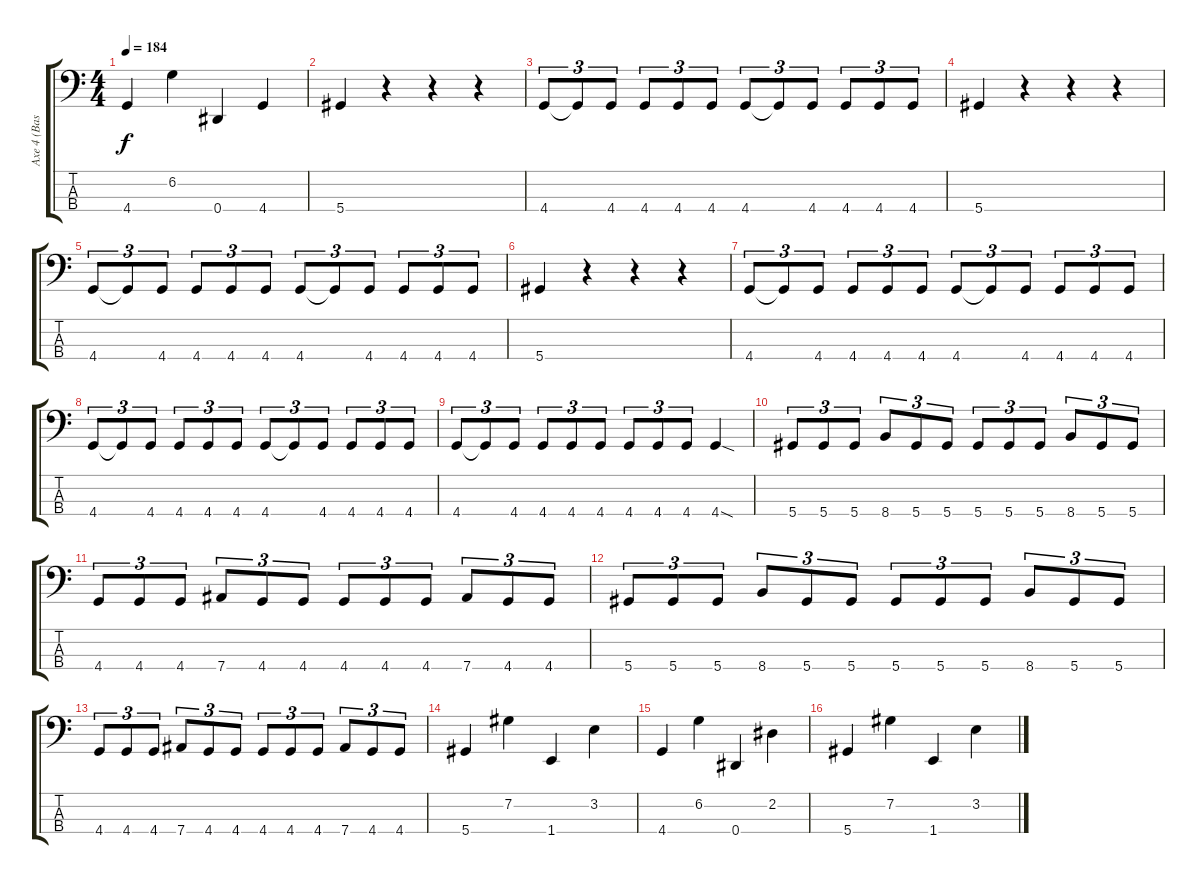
\track ("Axe 4 (Bass)" "Axe 4 (Bas") {instrument electricbasspick}
\staff {score tabs}
\tuning (Gb2 Db2 Ab1 Eb1) {hide}
\ts (4 4)
\tempo 184
\clef f4
\ks c
4.4.4{dy f} 6.2.4 0.4.4 4.4.4 |
5.4.4 r.4 r.4 r.4 |
4.4.8{tu (3 2)} 4.4{t}.8{tu (3 2)} 4.4.8{tu (3 2)} 4.4.8{tu (3 2)} 4.4.8{tu (3 2)} 4.4.8{tu (3 2)} 4.4.8{tu (3 2)} 4.4{t}.8{tu (3 2)} 4.4.8{tu (3 2)} 4.4.8{tu (3 2)} 4.4.8{tu (3 2)} 4.4.8{tu (3 2)} |
5.4.4 r.4 r.4 r.4 |
4.4.8{tu (3 2)} 4.4{t}.8{tu (3 2)} 4.4.8{tu (3 2)} 4.4.8{tu (3 2)} 4.4.8{tu (3 2)} 4.4.8{tu (3 2)} 4.4.8{tu (3 2)} 4.4{t}.8{tu (3 2)} 4.4.8{tu (3 2)} 4.4.8{tu (3 2)} 4.4.8{tu (3 2)} 4.4.8{tu (3 2)} |
5.4.4 r.4 r.4 r.4 |
4.4.8{tu (3 2)} 4.4{t}.8{tu (3 2)} 4.4.8{tu (3 2)} 4.4.8{tu (3 2)} 4.4.8{tu (3 2)} 4.4.8{tu (3 2)} 4.4.8{tu (3 2)} 4.4{t}.8{tu (3 2)} 4.4.8{tu (3 2)} 4.4.8{tu (3 2)} 4.4.8{tu (3 2)} 4.4.8{tu (3 2)} |
4.4.8{tu (3 2)} 4.4{t}.8{tu (3 2)} 4.4.8{tu (3 2)} 4.4.8{tu (3 2)} 4.4.8{tu (3 2)} 4.4.8{tu (3 2)} 4.4.8{tu (3 2)} 4.4{t}.8{tu (3 2)} 4.4.8{tu (3 2)} 4.4.8{tu (3 2)} 4.4.8{tu (3 2)} 4.4.8{tu (3 2)} |
4.4.8{tu (3 2)} 4.4{t}.8{tu (3 2)} 4.4.8{tu (3 2)} 4.4.8{tu (3 2)} 4.4.8{tu (3 2)} 4.4.8{tu (3 2)} 4.4.8{tu (3 2)} 4.4.8{tu (3 2)} 4.4.8{tu (3 2)} 4.4{sod}.4 |
5.4.8{tu (3 2)} 5.4.8{tu (3 2)} 5.4.8{tu (3 2)} 8.4.8{tu (3 2)} 5.4.8{tu (3 2)} 5.4.8{tu (3 2)} 5.4.8{tu (3 2)} 5.4.8{tu (3 2)} 5.4.8{tu (3 2)} 8.4.8{tu (3 2)} 5.4.8{tu (3 2)} 5.4.8{tu (3 2)} |
4.4.8{tu (3 2)} 4.4.8{tu (3 2)} 4.4.8{tu (3 2)} 7.4.8{tu (3 2)} 4.4.8{tu (3 2)} 4.4.8{tu (3 2)} 4.4.8{tu (3 2)} 4.4.8{tu (3 2)} 4.4.8{tu (3 2)} 7.4.8{tu (3 2)} 4.4.8{tu (3 2)} 4.4.8{tu (3 2)} |
5.4.8{tu (3 2)} 5.4.8{tu (3 2)} 5.4.8{tu (3 2)} 8.4.8{tu (3 2)} 5.4.8{tu (3 2)} 5.4.8{tu (3 2)} 5.4.8{tu (3 2)} 5.4.8{tu (3 2)} 5.4.8{tu (3 2)} 8.4.8{tu (3 2)} 5.4.8{tu (3 2)} 5.4.8{tu (3 2)} |
4.4.8{tu (3 2)} 4.4.8{tu (3 2)} 4.4.8{tu (3 2)} 7.4.8{tu (3 2)} 4.4.8{tu (3 2)} 4.4.8{tu (3 2)} 4.4.8{tu (3 2)} 4.4.8{tu (3 2)} 4.4.8{tu (3 2)} 7.4.8{tu (3 2)} 4.4.8{tu (3 2)} 4.4.8{tu (3 2)} |
5.4.4 7.2.4 1.4.4 3.2.4 |
4.4.4 6.2.4 0.4.4 2.2.4 |
5.4.4 7.2.4 1.4.4 3.2.4
